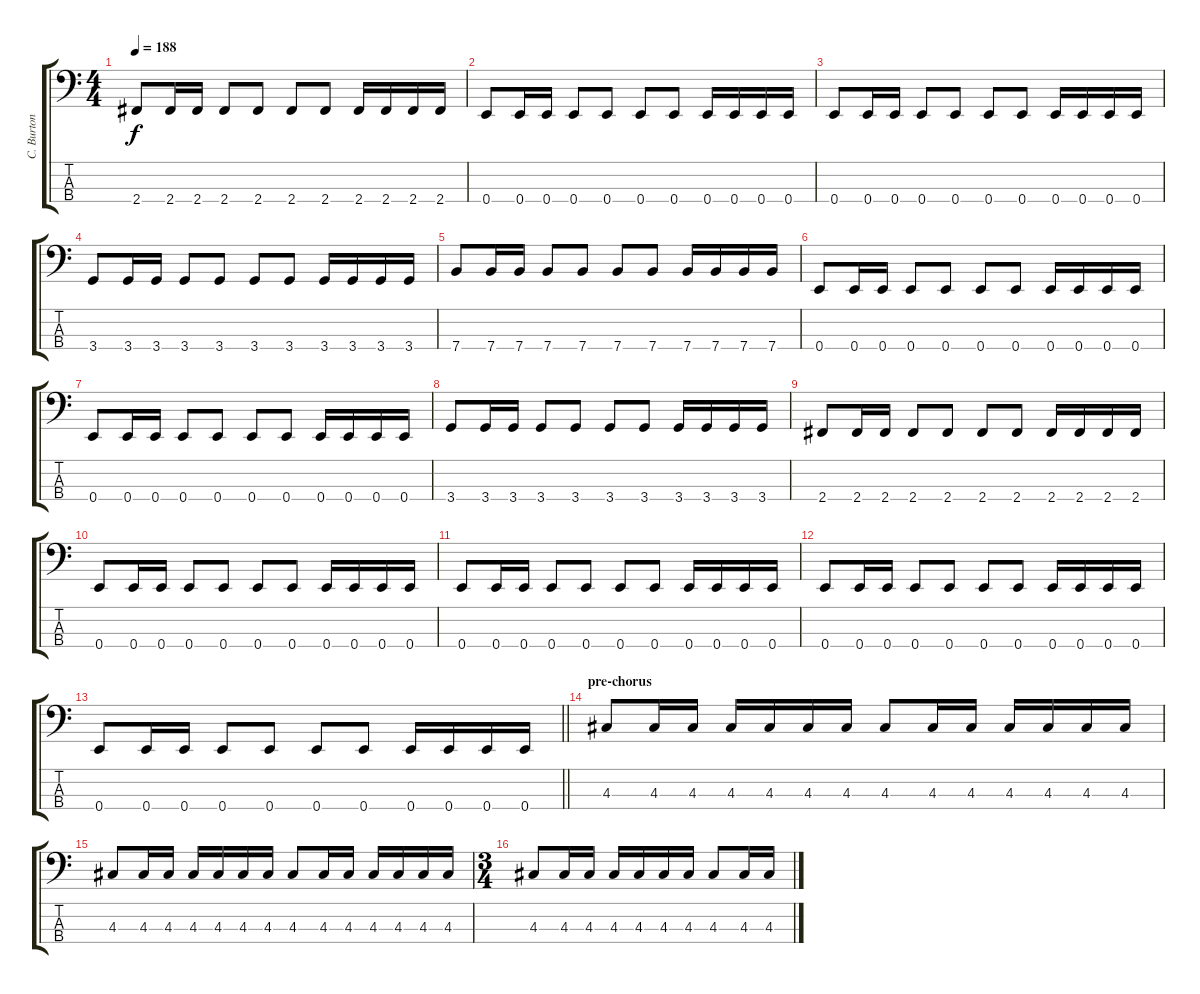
\track ("C. Burton - Bass" "C. Burton ") {instrument electricbassfinger}
\staff {score tabs}
\tuning (G2 D2 A1 E1) {hide}
\ts (4 4)
\tempo 188
\clef f4
\ks c
2.4.8{dy f} 2.4.16 2.4.16 2.4.8 2.4.8 2.4.8 2.4.8 2.4.16 2.4.16 2.4.16 2.4.16 |
0.4.8 0.4.16 0.4.16 0.4.8 0.4.8 0.4.8 0.4.8 0.4.16 0.4.16 0.4.16 0.4.16 |
0.4.8 0.4.16 0.4.16 0.4.8 0.4.8 0.4.8 0.4.8 0.4.16 0.4.16 0.4.16 0.4.16 |
3.4.8 3.4.16 3.4.16 3.4.8 3.4.8 3.4.8 3.4.8 3.4.16 3.4.16 3.4.16 3.4.16 |
7.4.8 7.4.16 7.4.16 7.4.8 7.4.8 7.4.8 7.4.8 7.4.16 7.4.16 7.4.16 7.4.16 |
0.4.8 0.4.16 0.4.16 0.4.8 0.4.8 0.4.8 0.4.8 0.4.16 0.4.16 0.4.16 0.4.16 |
0.4.8 0.4.16 0.4.16 0.4.8 0.4.8 0.4.8 0.4.8 0.4.16 0.4.16 0.4.16 0.4.16 |
3.4.8 3.4.16 3.4.16 3.4.8 3.4.8 3.4.8 3.4.8 3.4.16 3.4.16 3.4.16 3.4.16 |
2.4.8 2.4.16 2.4.16 2.4.8 2.4.8 2.4.8 2.4.8 2.4.16 2.4.16 2.4.16 2.4.16 |
0.4.8 0.4.16 0.4.16 0.4.8 0.4.8 0.4.8 0.4.8 0.4.16 0.4.16 0.4.16 0.4.16 |
0.4.8 0.4.16 0.4.16 0.4.8 0.4.8 0.4.8 0.4.8 0.4.16 0.4.16 0.4.16 0.4.16 |
0.4.8 0.4.16 0.4.16 0.4.8 0.4.8 0.4.8 0.4.8 0.4.16 0.4.16 0.4.16 0.4.16 |
\barLineRight lightlight
0.4.8 0.4.16 0.4.16 0.4.8 0.4.8 0.4.8 0.4.8 0.4.16 0.4.16 0.4.16 0.4.16 |
\section ("" "pre-chorus")
4.3.8 4.3.16 4.3.16 4.3.16 4.3.16 4.3.16 4.3.16 4.3.8 4.3.16 4.3.16 4.3.16 4.3.16 4.3.16 4.3.16 |
4.3.8 4.3.16 4.3.16 4.3.16 4.3.16 4.3.16 4.3.16 4.3.8 4.3.16 4.3.16 4.3.16 4.3.16 4.3.16 4.3.16 |
\ts (3 4)
4.3.8 4.3.16 4.3.16 4.3.16 4.3.16 4.3.16 4.3.16 4.3.8 4.3.16 4.3.16
